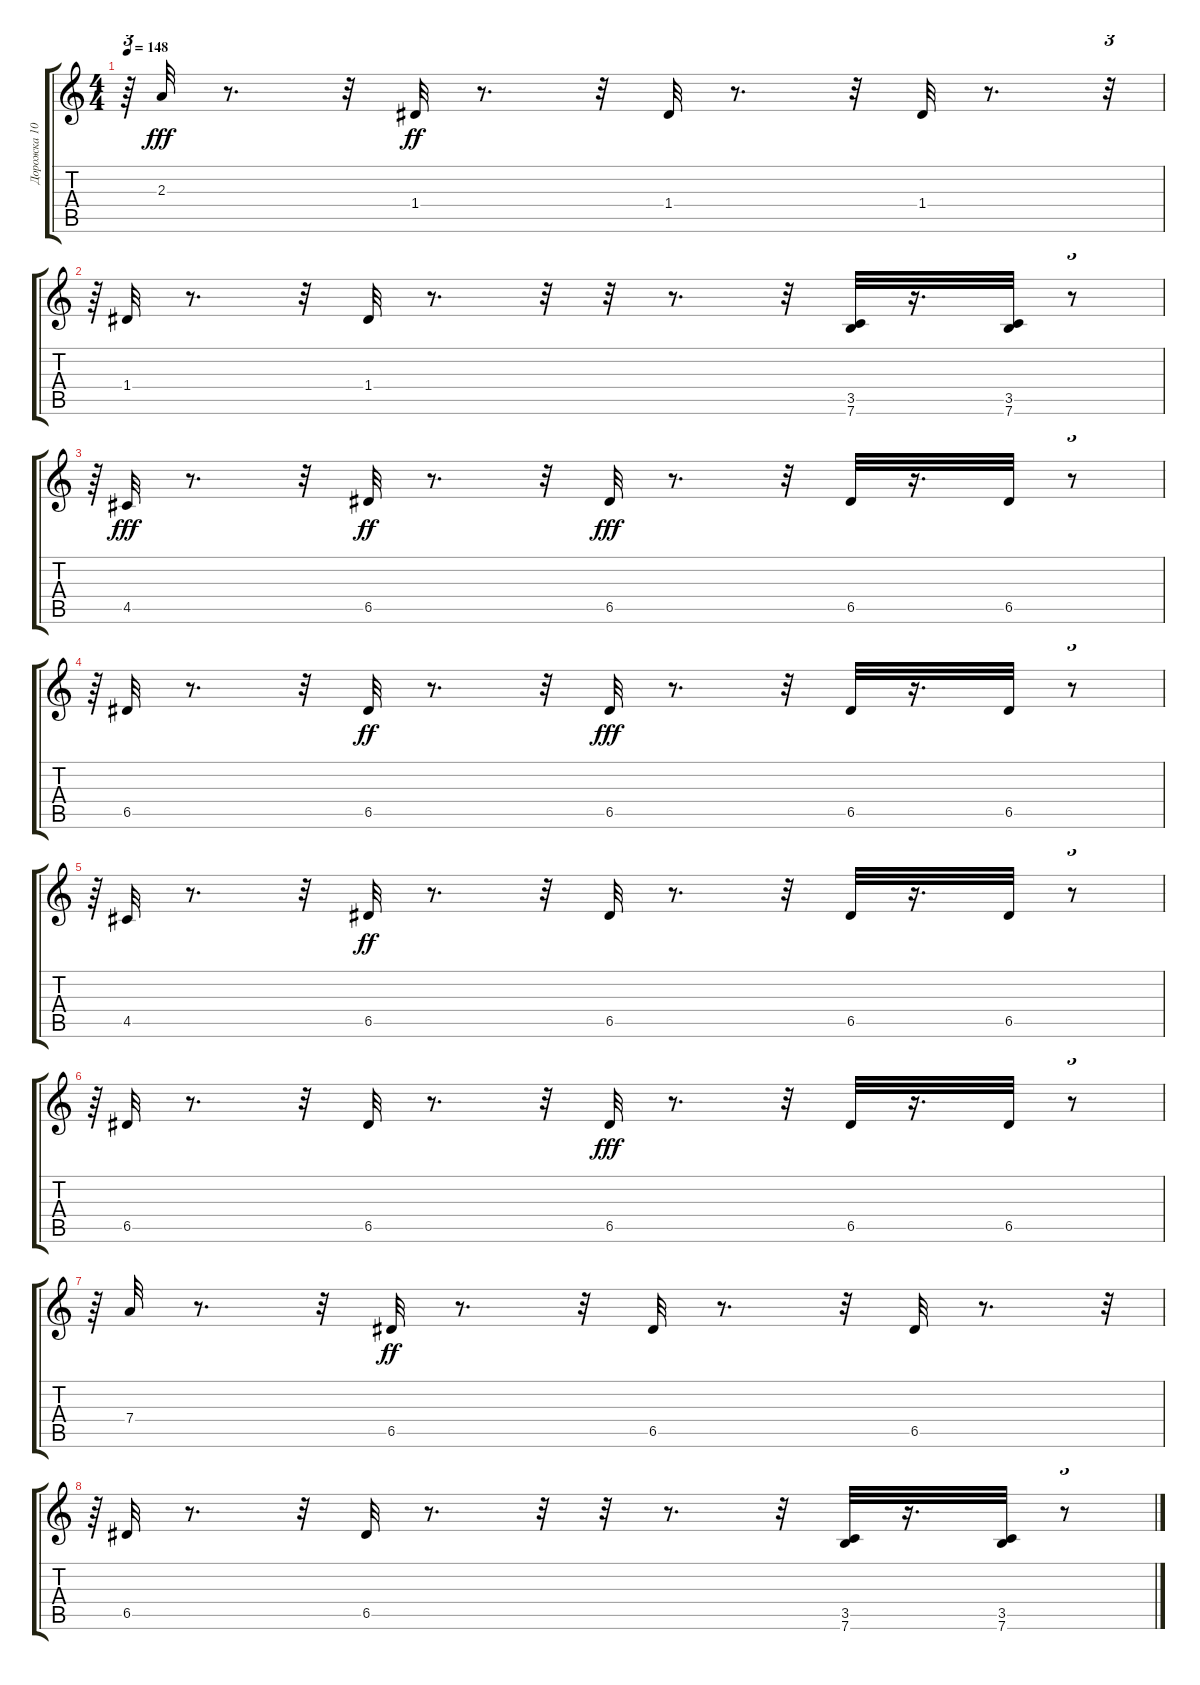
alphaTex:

\track ("Дорожка 10" "Дорожка 10") {instrument acousticguitarnylon}
\staff {score tabs}
\tuning (E4 B3 G3 D3 A2 E2) {hide}
\ts (4 4)
\tempo 148
\clef g2
\ks c
r.64{tu (3 2) dy fff} 2.3.32 r.8{d} r.32 1.4.32{dy ff} r.8{d} r.32 1.4.32 r.8{d} r.32 1.4.32 r.8{d} r.32{tu (3 2)} |
r.64{tu (3 2)} 1.4.32 r.8{d} r.32 1.4.32 r.8{d} r.32 r.32 r.8{d} r.32 (3.5 7.6).32 r.16{d} (3.5 7.6).32 r.8{tu (3 2)} |
r.64{tu (3 2)} 4.5.32{dy fff} r.8{d} r.32 6.5.32{dy ff} r.8{d} r.32 6.5.32{dy fff} r.8{d} r.32 6.5.32 r.16{d} 6.5.32 r.8{tu (3 2)} |
r.64{tu (3 2)} 6.5.32 r.8{d} r.32 6.5.32{dy ff} r.8{d} r.32 6.5.32{dy fff} r.8{d} r.32 6.5.32 r.16{d} 6.5.32 r.8{tu (3 2)} |
r.64{tu (3 2)} 4.5.32 r.8{d} r.32 6.5.32{dy ff} r.8{d} r.32 6.5.32 r.8{d} r.32 6.5.32 r.16{d} 6.5.32 r.8{tu (3 2)} |
r.64{tu (3 2)} 6.5.32 r.8{d} r.32 6.5.32 r.8{d} r.32 6.5.32{dy fff} r.8{d} r.32 6.5.32 r.16{d} 6.5.32 r.8{tu (3 2)} |
r.64{tu (3 2)} 7.4.32 r.8{d} r.32 6.5.32{dy ff} r.8{d} r.32 6.5.32 r.8{d} r.32 6.5.32 r.8{d} r.32{tu (3 2)} |
r.64{tu (3 2)} 6.5.32 r.8{d} r.32 6.5.32 r.8{d} r.32 r.32 r.8{d} r.32 (3.5 7.6).32 r.16{d} (3.5 7.6).32 r.8{tu (3 2)}
